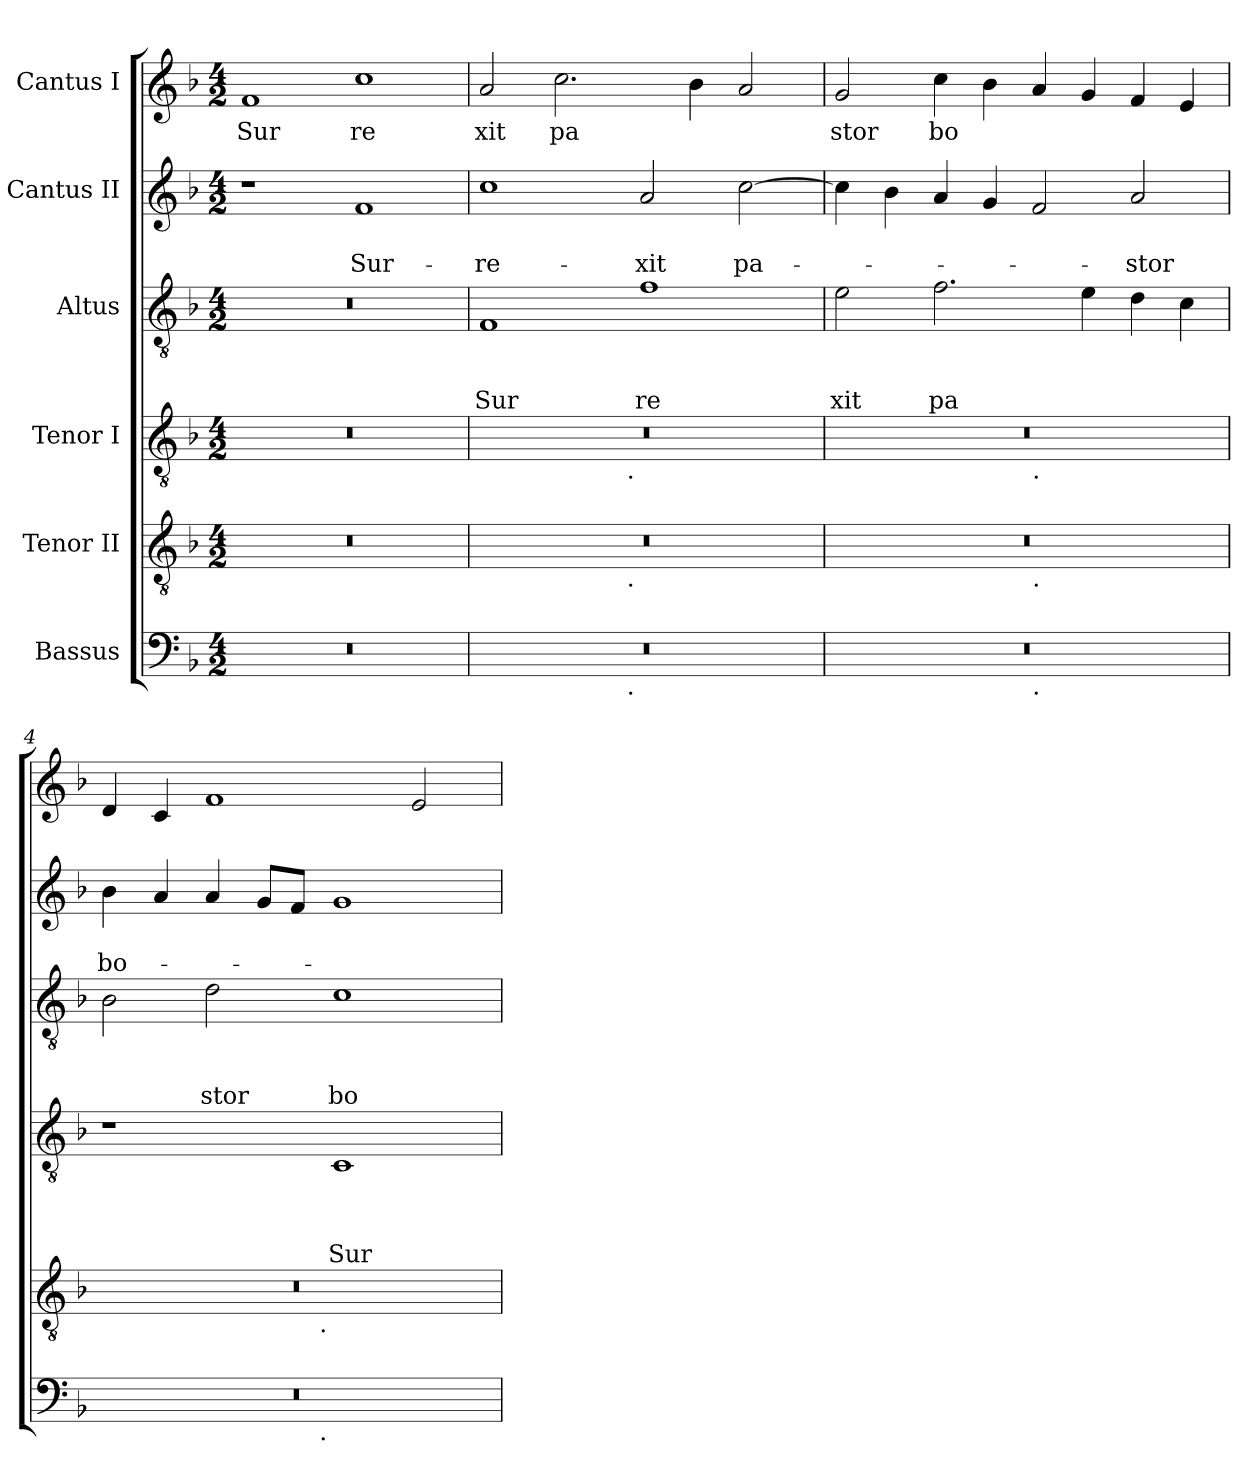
**kern	**kern	**kern	**text	**text	**text	**text	**kern	**text	**text	**text	**kern	**text	**text	**kern	**text
*part6	*part5	*part4	*part4	*part4	*part4	*part4	*part3	*part3	*part3	*part3	*part2	*part2	*part2	*part1	*part1
*staff6	*staff5	*staff4	*staff4	*staff4	*staff4	*staff4	*staff3	*staff3	*staff3	*staff3	*staff2	*staff2	*staff2	*staff1	*staff1
*I"Bassus	*I"Tenor II	*I"Tenor I	*	*	*	*	*I"Altus	*	*	*	*I"Cantus II	*	*	*I"Cantus I	*
*clefF4	*clefGv2	*clefGv2	*	*	*	*	*clefGv2	*	*	*	*clefG2	*	*	*clefG2	*
*k[b-]	*k[b-]	*k[b-]	*	*	*	*	*k[b-]	*	*	*	*k[b-]	*	*	*k[b-]	*
*F:	*F:	*F:	*	*	*	*	*F:	*	*	*	*F:	*	*	*F:	*
*M4/2	*M4/2	*M4/2	*	*	*	*	*M4/2	*	*	*	*M4/2	*	*	*M4/2	*
=1	=1	=1	=1	=1	=1	=1	=1	=1	=1	=1	=1	=1	=1	=1	=1
!	!	!	!	!	!	!	!	!	!	!	!	!	!	!	!LO:LY:b
0r	0r	0r	.	.	.	.	0r	.	.	.	1r	.	.	1f	Sur
!	!	!	!	!	!	!	!	!	!	!	!	!	!LO:LY:b	!	!LO:LY:b
.	.	.	.	.	.	.	.	.	.	.	1f	.	Sur-	1cc	re
=2	=2	=2	=2	=2	=2	=2	=2	=2	=2	=2	=2	=2	=2	=2	=2
!	!	!	!	!	!	!	!	!	!	!LO:LY:b	!	!	!LO:LY:b	!	!LO:LY:b
*^	*^	*^	*	*	*	*	*	*	*	*	*	*	*	*	*
0r	2ryy	0r	2ryy	0r	2ryy	.	.	.	.	1F	.	.	Sur	1cc	.	-re-	2a/	xit
!	!	!	!	!	!	!	!	!	!	!	!	!	!	!	!	!	!	!LO:LY:b
.	4...ryy	.	4...ryy	.	4...ryy	.	.	.	.	.	.	.	.	.	.	.	2.cc\	pa
!	!	!	!	!	!LO:TX:b:t=.	!	!	!	!	!	!	!	!	!	!	!	!	!
!	!	!	!LO:TX:b:t=.	!	!	!	!	!	!	!	!	!	!	!	!	!	!	!
!	!LO:TX:b:t=.	!	!	!	!	!	!	!	!	!	!	!	!	!	!	!	!	!
.	1ryy	.	1ryy	.	1ryy	.	.	.	.	.	.	.	.	.	.	.	.	.
!	!	!	!	!	!	!	!	!	!	!	!	!	!LO:LY:b	!	!	!LO:LY:b	!	!
.	.	.	.	.	.	.	.	.	.	1f	.	.	re	2a/	.	-xit	.	.
.	.	.	.	.	.	.	.	.	.	.	.	.	.	.	.	.	4b-\	.
!	!	!	!	!	!	!	!	!	!	!	!	!	!	!	!	!LO:LY:b	!	!
.	.	.	.	.	.	.	.	.	.	.	.	.	.	[>2cc\	.	pa-	2a/	.
.	32ryy	.	32ryy	.	32ryy	.	.	.	.	.	.	.	.	.	.	.	.	.
=3	=3	=3	=3	=3	=3	=3	=3	=3	=3	=3	=3	=3	=3	=3	=3	=3	=3	=3
!	!	!	!	!	!	!	!	!	!	!	!	!	!LO:LY:b	!	!	!	!	!LO:LY:b
0r	1ryy	0r	1ryy	0r	1ryy	.	.	.	.	2e\	.	.	xit	4cc\]	.	.	2g/	stor
.	.	.	.	.	.	.	.	.	.	.	.	.	.	4b-\	.	.	.	.
!	!	!	!	!	!	!	!	!	!	!	!	!	!LO:LY:b	!	!	!	!	!LO:LY:b
.	.	.	.	.	.	.	.	.	.	2.f\	.	.	pa	4a/	.	.	4cc\	bo
.	.	.	.	.	.	.	.	.	.	.	.	.	.	4g/	.	.	4b-\	.
!	!	!	!	!	!LO:TX:b:t=.	!	!	!	!	!	!	!	!	!	!	!	!	!
!	!	!	!LO:TX:b:t=.	!	!	!	!	!	!	!	!	!	!	!	!	!	!	!
!	!LO:TX:b:t=.	!	!	!	!	!	!	!	!	!	!	!	!	!	!	!	!	!
.	1ryy	.	1ryy	.	1ryy	.	.	.	.	.	.	.	.	2f/	.	.	4a/	.
.	.	.	.	.	.	.	.	.	.	4e\	.	.	.	.	.	.	4g/	.
!	!	!	!	!	!	!	!	!	!	!	!	!	!	!	!	!LO:LY:b	!	!
.	.	.	.	.	.	.	.	.	.	4d\	.	.	.	2a/	.	-stor	4f/	.
.	.	.	.	.	.	.	.	.	.	4c\	.	.	.	.	.	.	4e/	.
=4	=4	=4	=4	=4	=4	=4	=4	=4	=4	=4	=4	=4	=4	=4	=4	=4	=4	=4
!	!	!	!	!	!	!	!	!	!	!	!	!	!	!	!	!LO:LY:b	!	!
*	*	*	*	*v	*v	*	*	*	*	*	*	*	*	*	*	*	*	*
0r	2ryy	0r	2ryy	1r	.	.	.	.	2B-\	.	.	.	4b-\	.	bo-	4d/	.
.	.	.	.	.	.	.	.	.	.	.	.	.	4a/	.	.	4c/	.
!	!	!	!	!	!	!	!	!	!	!	!	!LO:LY:b	!	!	!	!	!
.	4...ryy	.	4...ryy	.	.	.	.	.	2d\	.	.	stor	4a/	.	.	1f	.
.	.	.	.	.	.	.	.	.	.	.	.	.	8g/L	.	.	.	.
.	.	.	.	.	.	.	.	.	.	.	.	.	8f/J	.	.	.	.
!	!	!	!LO:TX:b:t=.	!	!	!	!	!	!	!	!	!	!	!	!	!	!
!	!LO:TX:b:t=.	!	!	!	!	!	!	!	!	!	!	!	!	!	!	!	!
.	1ryy	.	1ryy	.	.	.	.	.	.	.	.	.	.	.	.	.	.
!	!	!	!	!	!	!	!	!LO:LY:b	!	!	!	!LO:LY:b	!	!	!	!	!
.	.	.	.	1C	.	.	.	Sur-	1c	.	.	bo	1g	.	.	.	.
.	.	.	.	.	.	.	.	.	.	.	.	.	.	.	.	2e/	.
.	32ryy	.	32ryy	.	.	.	.	.	.	.	.	.	.	.	.	.	.
*v	*v	*	*	*	*	*	*	*	*	*	*	*	*	*	*	*	*
*	*v	*v	*	*	*	*	*	*	*	*	*	*	*	*	*	*
=	=	=	=	=	=	=	=	=	=	=	=	=	=	=	=
*-	*-	*-	*-	*-	*-	*-	*-	*-	*-	*-	*-	*-	*-	*-	*-
